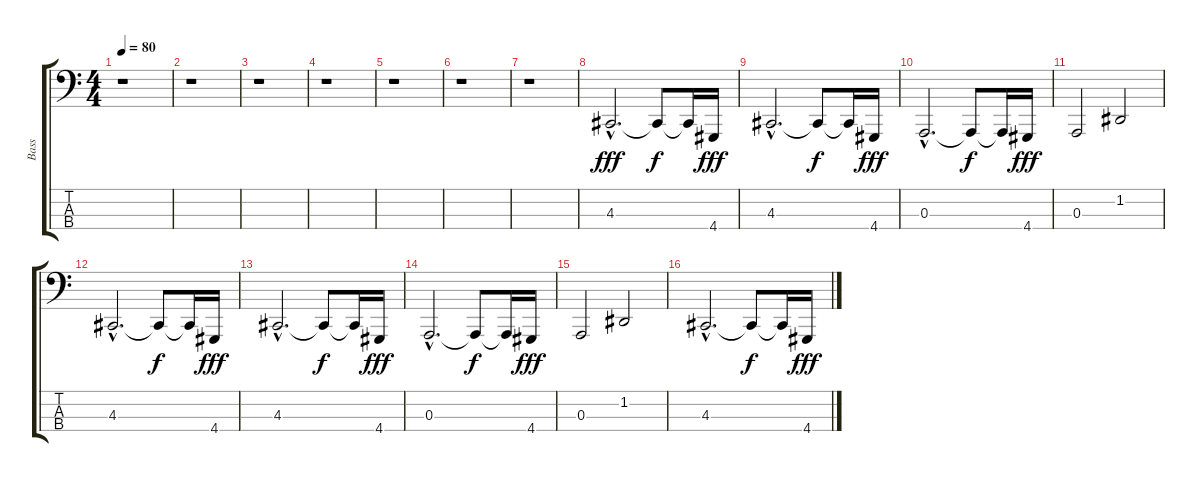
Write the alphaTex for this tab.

\track ("Bass" "Bass") {instrument synthbrass1}
\staff {score tabs}
\tuning (G2 D2 A1 E1) {hide}
\ts (4 4)
\tempo 80
\clef f4
\ks c
r.1{dy fff instrument synthbrass1} |
r.1 |
r.1 |
r.1 |
r.1 |
r.1 |
r.1 |
4.3{hac}.2{d} 4.3{t}.8{dy f} 4.3{t}.16 4.4.16{dy fff} |
4.3{hac}.2{d} 4.3{t}.8{dy f} 4.3{t}.16 4.4.16{dy fff} |
0.3{hac}.2{d} 0.3{t}.8{dy f} 0.3{t}.16 4.4.16{dy fff} |
0.3.2 1.2.2 |
4.3{hac}.2{d} 4.3{t}.8{dy f} 4.3{t}.16 4.4.16{dy fff} |
4.3{hac}.2{d} 4.3{t}.8{dy f} 4.3{t}.16 4.4.16{dy fff} |
0.3{hac}.2{d} 0.3{t}.8{dy f} 0.3{t}.16 4.4.16{dy fff} |
0.3.2 1.2.2 |
4.3{hac}.2{d} 4.3{t}.8{dy f} 4.3{t}.16 4.4.16{dy fff}
